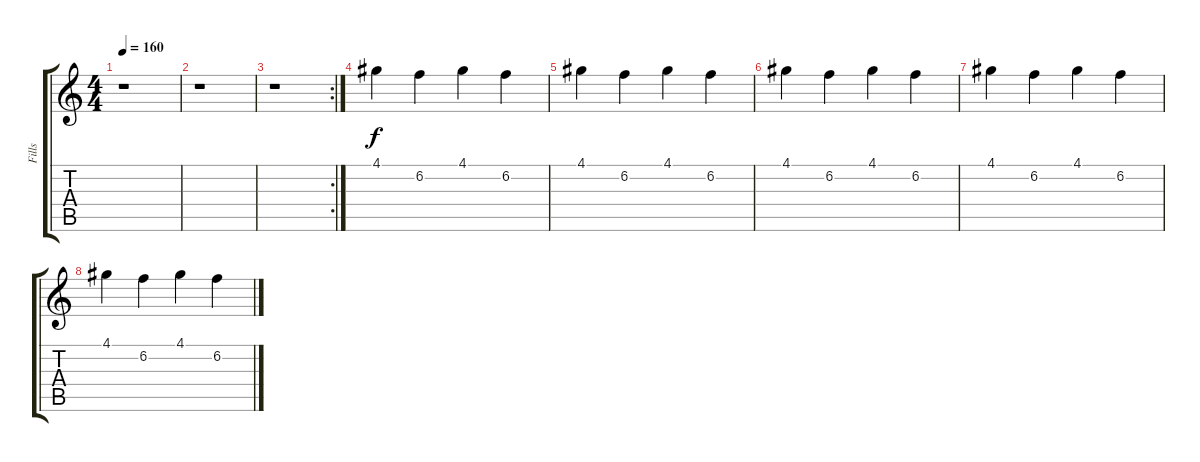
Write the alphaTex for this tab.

\track ("Fills" "Fills") {instrument distortionguitar}
\staff {score tabs}
\tuning (E4 B3 G3 D3 A2 E2) {hide}
\ts (4 4)
\tempo 160
\clef g2
\ks c
r.1{dy f} |
r.1 |
\rc 2
r.1 |
4.1.4 6.2.4 4.1.4 6.2.4 |
4.1.4 6.2.4 4.1.4 6.2.4 |
4.1.4 6.2.4 4.1.4 6.2.4 |
4.1.4 6.2.4 4.1.4 6.2.4 |
4.1.4 6.2.4 4.1.4 6.2.4
